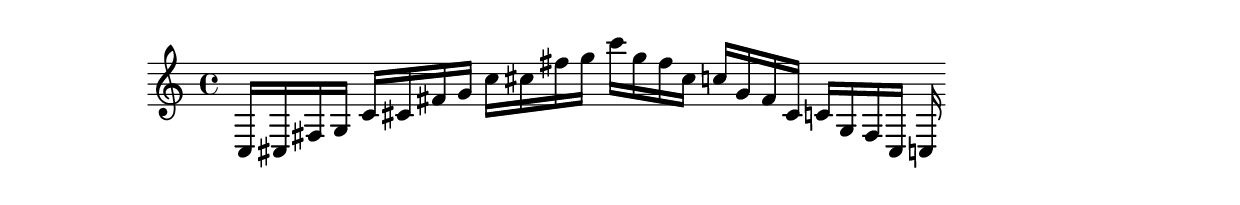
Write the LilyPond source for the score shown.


\new PianoStaff <<
\cadenzaOn
\new Staff = "right" {
\clef treble
    c16 [ cis fis g ]
    c' [ cis' fis' g' ]
    c'' [ cis'' fis'' g'' ]
    c''' [ g'' fis'' cis'' ]
    c'' [ g' fis' cis' ]
    c' [ g fis cis ]
    c
}
>>
